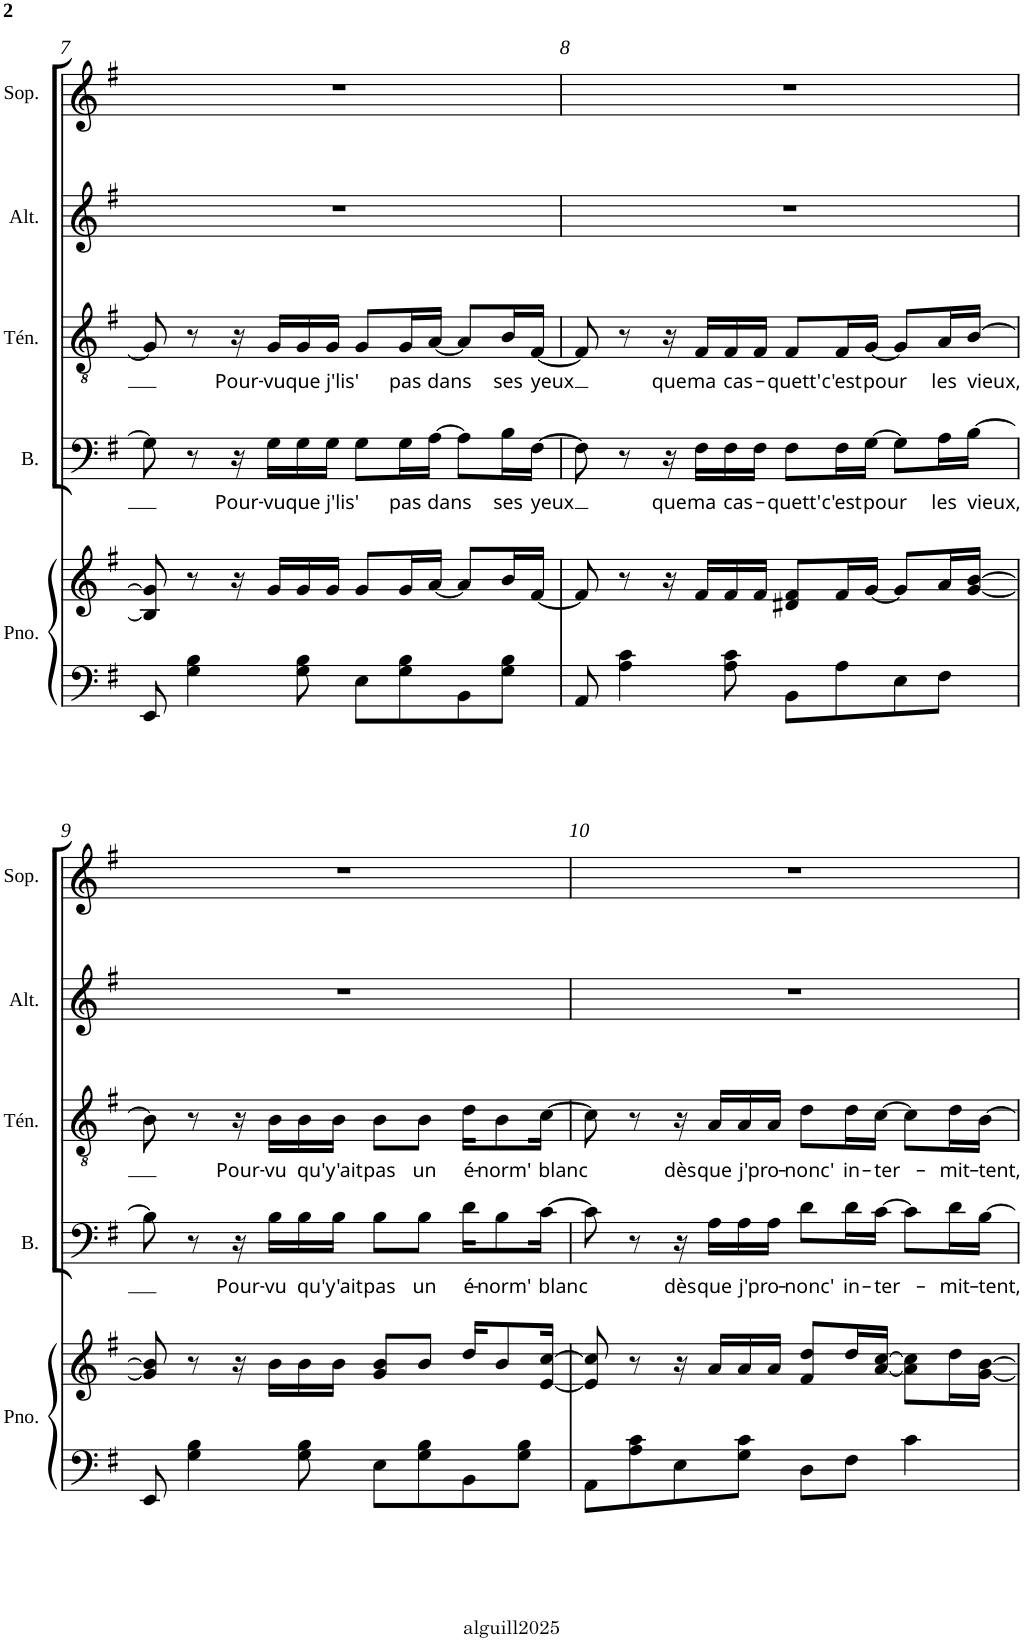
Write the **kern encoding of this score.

**kern	**kern	**kern	**text	**kern	**text	**kern	**kern
*part5	*part5	*part4	*part4	*part3	*part3	*part2	*part1
*staff6	*staff5	*staff4	*staff4	*staff3	*staff3	*staff2	*staff1
*I"Piano	*	*I"Basse	*	*I"Ténor	*	*I"Alto	*I"Soprano
*I'Pno.	*	*I'B.	*	*I'Tén.	*	*I'Alt.	*I'Sop.
!!LO:PB:g=z
*clefF4	*clefG2	*clefF4	*	*clefGv2	*	*clefG2	*clefG2
*k[f#]	*k[f#]	*k[f#]	*	*k[f#]	*	*k[f#]	*k[f#]
*e:	*e:	*e:	*	*e:	*	*e:	*e:
*M4/4	*M4/4	*M4/4	*	*M4/4	*	*M4/4	*M4/4
=7	=7	=7	=7	=7	=7	=7	=7
8EE/	8B/] 8g/]	8G\]	.	8G/]	.	1r	1r
4G\ 4B\	8r	8r	.	8r	.	.	.
!	!	!	!LO:LY:b	!	!LO:LY:b	!	!
.	16r	16r	Pour-	16r	Pour-	.	.
!	!	!	!LO:LY:b	!	!LO:LY:b	!	!
.	16g/LL	16G\LL	-vu	16G/LL	-vu	.	.
!	!	!	!LO:LY:b	!	!LO:LY:b	!	!
8G\ 8B\	16g/	16G\	que	16G/	que	.	.
!	!	!	!LO:LY:b	!	!LO:LY:b	!	!
.	16g/JJ	16G\JJ	j'lis'	16G/JJ	j'lis'	.	.
8E\L	8g/L	8G\L	.	8G/L	.	.	.
!	!	!	!LO:LY:b	!	!LO:LY:b	!	!
8G\ 8B\	16g/L	16G\L	pas	16G/L	pas	.	.
!	!	!	!LO:LY:b	!	!LO:LY:b	!	!
.	[16a/JJ	[16A\JJ	dans	[16A/JJ	dans	.	.
8BB\	8a/L]	8A\L]	.	8A/L]	.	.	.
!	!	!	!LO:LY:b	!	!LO:LY:b	!	!
8G\ 8B\J	16b/L	16B\L	ses	16B/L	ses	.	.
!	!	!	!LO:LY:b	!	!LO:LY:b	!	!
.	[16f#/JJ	[16F#\JJ	yeux	[16F#/JJ	yeux	.	.
=8	=8	=8	=8	=8	=8	=8	=8
8AA/	8f#/]	8F#\]	.	8F#/]	.	1r	1r
4A\ 4c\	8r	8r	.	8r	.	.	.
!	!	!	!LO:LY:b	!	!LO:LY:b	!	!
.	16r	16r	que	16r	que	.	.
!	!	!	!LO:LY:b	!	!LO:LY:b	!	!
.	16f#/LL	16F#\LL	ma	16F#/LL	ma	.	.
!	!	!	!LO:LY:b	!	!LO:LY:b	!	!
8A\ 8c\	16f#/	16F#\	cas-	16F#/	cas-	.	.
.	16f#/JJ	16F#\JJ	.	16F#/JJ	.	.	.
!	!	!	!LO:LY:b	!	!LO:LY:b	!	!
8BB\L	8d#X/ 8f#/L	8F#\L	-quett'	8F#/L	-quett'	.	.
!	!	!	!LO:LY:b	!	!LO:LY:b	!	!
8A\	16f#/L	16F#\L	c'est	16F#/L	c'est	.	.
!	!	!	!LO:LY:b	!	!LO:LY:b	!	!
.	[16g/JJ	[16G\JJ	pour	[16G/JJ	pour	.	.
8E\	8g/L]	8G\L]	.	8G/L]	.	.	.
!	!	!	!LO:LY:b	!	!LO:LY:b	!	!
8F#\J	16a/L	16A\L	les	16A/L	les	.	.
!	!	!	!LO:LY:b	!	!LO:LY:b	!	!
.	[16g/ [16b/JJ	[16B\JJ	vieux,	[16B/JJ	vieux,	.	.
!!LO:LB:g=z
=9	=9	=9	=9	=9	=9	=9	=9
8EE/	8g/] 8b/]	8B\]	.	8B\]	.	1r	1r
4G\ 4B\	8r	8r	.	8r	.	.	.
!	!	!	!LO:LY:b	!	!LO:LY:b	!	!
.	16r	16r	Pour-	16r	Pour-	.	.
!	!	!	!LO:LY:b	!	!LO:LY:b	!	!
.	16b\LL	16B\LL	-vu	16B\LL	-vu	.	.
!	!	!	!LO:LY:b	!	!LO:LY:b	!	!
8G\ 8B\	16b\	16B\	qu'y'ait	16B\	qu'y'ait	.	.
.	16b\JJ	16B\JJ	.	16B\JJ	.	.	.
!	!	!	!LO:LY:b	!	!LO:LY:b	!	!
8E\L	8g/ 8b/L	8B\L	pas	8B\L	pas	.	.
!	!	!	!LO:LY:b	!	!LO:LY:b	!	!
8G\ 8B\	8b/J	8B\J	un	8B\J	un	.	.
!	!	!	!LO:LY:b	!	!LO:LY:b	!	!
8BB\	16dd/KL	16d\KL	é-	16d\KL	é-	.	.
!	!	!	!LO:LY:b	!	!LO:LY:b	!	!
.	8b/	8B\	-norm'	8B\	-norm'	.	.
8G\ 8B\J	.	.	.	.	.	.	.
!	!	!	!LO:LY:b	!	!LO:LY:b	!	!
.	[16e/ [16cc/Jk	[16c\Jk	blanc	[16c\Jk	blanc	.	.
=10	=10	=10	=10	=10	=10	=10	=10
8AA\L	8e/] 8cc/]	8c\]	.	8c\]	.	1r	1r
8A\ 8c\	8r	8r	.	8r	.	.	.
!	!	!	!LO:LY:b	!	!LO:LY:b	!	!
8E\	16r	16r	dès	16r	dès	.	.
!	!	!	!LO:LY:b	!	!LO:LY:b	!	!
.	16a/LL	16A\LL	que	16A/LL	que	.	.
!	!	!	!LO:LY:b	!	!LO:LY:b	!	!
8G\ 8c\J	16a/	16A\	j'pro-	16A/	j'pro-	.	.
.	16a/JJ	16A\JJ	.	16A/JJ	.	.	.
!	!	!	!LO:LY:b	!	!LO:LY:b	!	!
8D\L	8f#/ 8dd/L	8d\L	-nonc'	8d\L	-nonc'	.	.
!	!	!	!LO:LY:b	!	!LO:LY:b	!	!
8F#\J	16dd/L	16d\L	in-	16d\L	in-	.	.
!	!	!	!LO:LY:b	!	!LO:LY:b	!	!
.	[16a/ [16cc/JJ	[16c\JJ	-ter-	[16c\JJ	-ter-	.	.
4c\	8a\] 8cc\]L	8c\L]	.	8c\L]	.	.	.
!	!	!	!LO:LY:b	!	!LO:LY:b	!	!
.	16dd\L	16d\L	-mit-	16d\L	-mit-	.	.
!	!	!	!LO:LY:b	!	!LO:LY:b	!	!
.	[16g\ [16b\JJ	[16B\JJ	-tent,	[16B\JJ	-tent,	.	.
=	=	=	=	=	=	=	=
*-	*-	*-	*-	*-	*-	*-	*-
